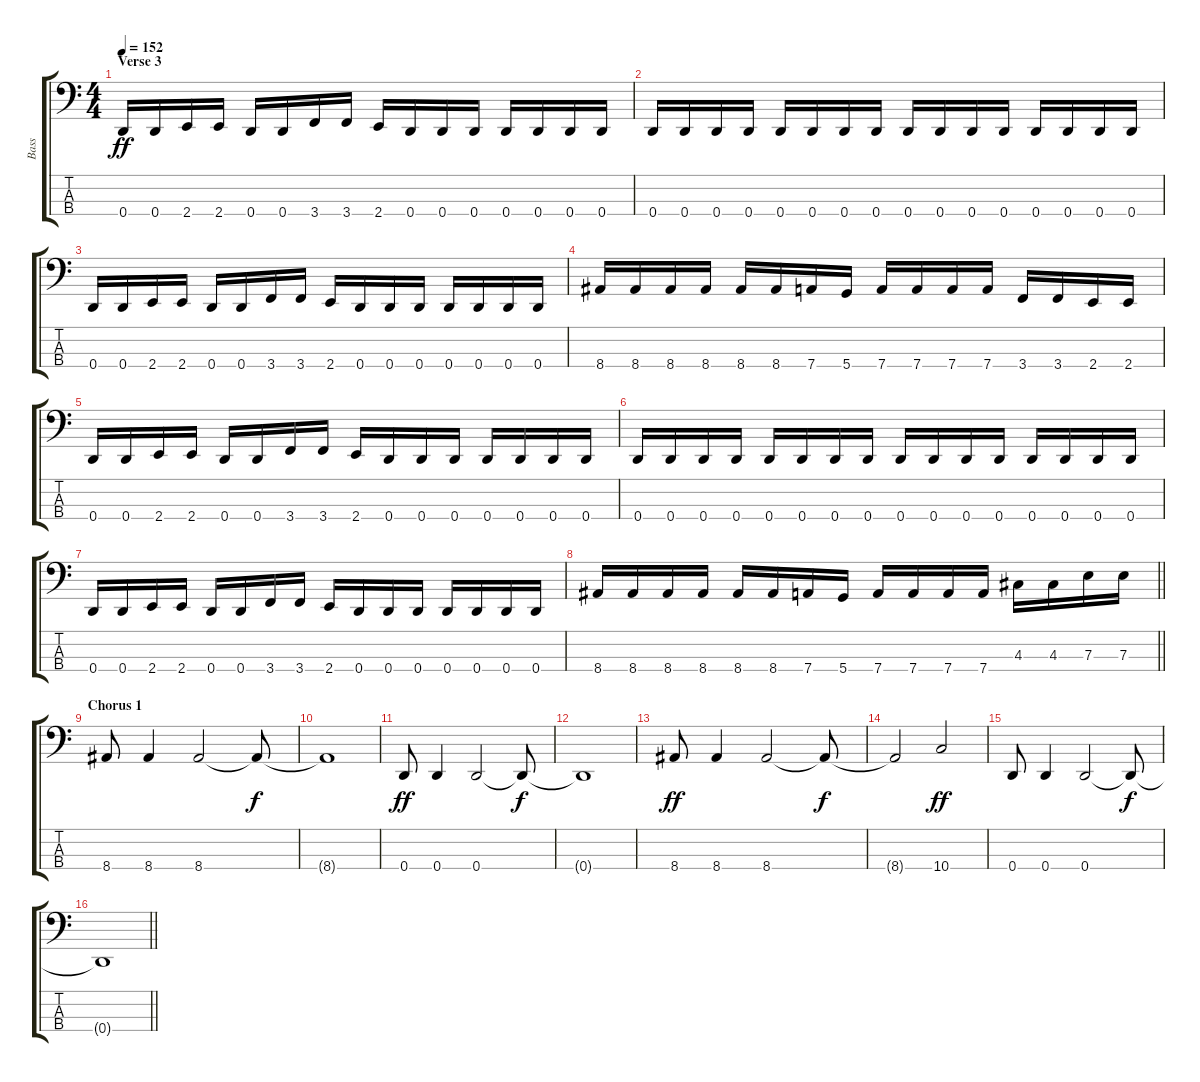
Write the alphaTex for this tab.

\track ("Bass" "Bass") {instrument electricbasspick}
\staff {score tabs}
\tuning (G2 D2 A1 D1) {hide}
\ts (4 4)
\section ("" "Verse 3")
\tempo 152
\clef f4
\ks c
0.4.16{dy ff} 0.4.16 2.4.16 2.4.16 0.4.16 0.4.16 3.4.16 3.4.16 2.4.16 0.4.16 0.4.16 0.4.16 0.4.16 0.4.16 0.4.16 0.4.16 |
0.4.16 0.4.16 0.4.16 0.4.16 0.4.16 0.4.16 0.4.16 0.4.16 0.4.16 0.4.16 0.4.16 0.4.16 0.4.16 0.4.16 0.4.16 0.4.16 |
0.4.16 0.4.16 2.4.16 2.4.16 0.4.16 0.4.16 3.4.16 3.4.16 2.4.16 0.4.16 0.4.16 0.4.16 0.4.16 0.4.16 0.4.16 0.4.16 |
8.4.16 8.4.16 8.4.16 8.4.16 8.4.16 8.4.16 7.4.16 5.4.16 7.4.16 7.4.16 7.4.16 7.4.16 3.4.16 3.4.16 2.4.16 2.4.16 |
0.4.16 0.4.16 2.4.16 2.4.16 0.4.16 0.4.16 3.4.16 3.4.16 2.4.16 0.4.16 0.4.16 0.4.16 0.4.16 0.4.16 0.4.16 0.4.16 |
0.4.16 0.4.16 0.4.16 0.4.16 0.4.16 0.4.16 0.4.16 0.4.16 0.4.16 0.4.16 0.4.16 0.4.16 0.4.16 0.4.16 0.4.16 0.4.16 |
0.4.16 0.4.16 2.4.16 2.4.16 0.4.16 0.4.16 3.4.16 3.4.16 2.4.16 0.4.16 0.4.16 0.4.16 0.4.16 0.4.16 0.4.16 0.4.16 |
\barLineRight lightlight
8.4.16 8.4.16 8.4.16 8.4.16 8.4.16 8.4.16 7.4.16 5.4.16 7.4.16 7.4.16 7.4.16 7.4.16 4.3.16 4.3.16 7.3.16 7.3.16 |
\section ("" "Chorus 1")
8.4.8 8.4.4 8.4.2 8.4{t}.8{dy f} |
8.4{t}.1 |
0.4.8{dy ff} 0.4.4 0.4.2 0.4{t}.8{dy f} |
0.4{t}.1 |
8.4.8{dy ff} 8.4.4 8.4.2 8.4{t}.8{dy f} |
8.4{t}.2 10.4.2{dy ff} |
0.4.8 0.4.4 0.4.2 0.4{t}.8{dy f} |
\barLineRight lightlight
0.4{t}.1
